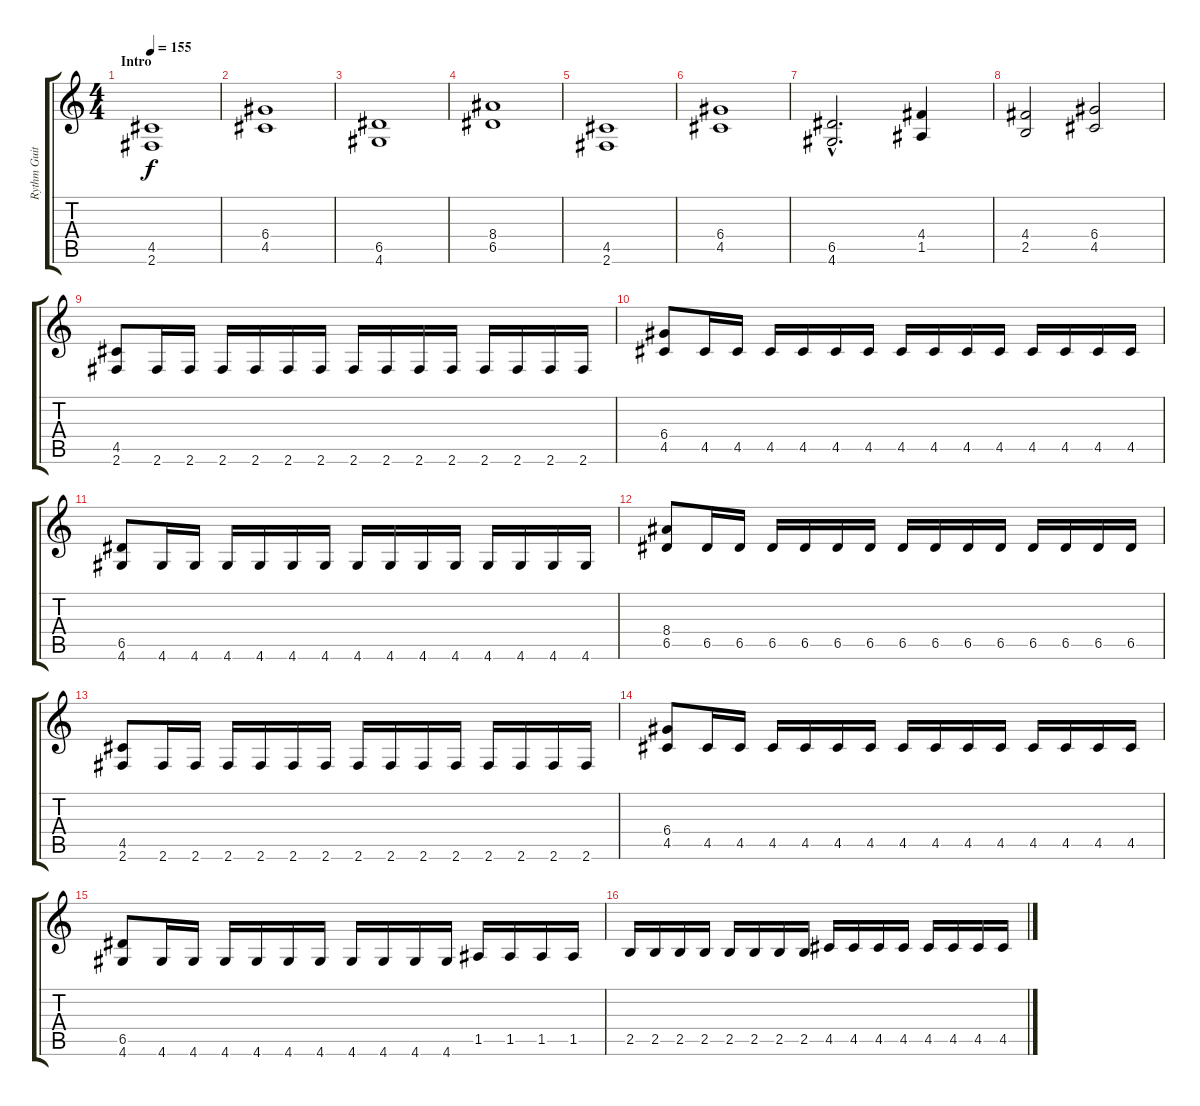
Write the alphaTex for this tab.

\track ("Rythm Guitar" "Rythm Guit") {instrument distortionguitar}
\staff {score tabs}
\tuning (E4 B3 G3 D3 A2 E2) {hide}
\ts (4 4)
\section ("" "Intro")
\tempo 155
\clef g2
\ks c
(4.5 2.6).1{dy f instrument distortionguitar} |
(6.4 4.5).1 |
(6.5 4.6).1 |
(8.4 6.5).1 |
(4.5 2.6).1 |
(6.4 4.5).1 |
(6.5{hac} 4.6{hac}).2{d} (4.4 1.5).4 |
(4.4 2.5).2 (6.4 4.5).2 |
(4.5 2.6).8 2.6.16 2.6.16 2.6.16 2.6.16 2.6.16 2.6.16 2.6.16 2.6.16 2.6.16 2.6.16 2.6.16 2.6.16 2.6.16 2.6.16 |
(6.4 4.5).8 4.5.16 4.5.16 4.5.16 4.5.16 4.5.16 4.5.16 4.5.16 4.5.16 4.5.16 4.5.16 4.5.16 4.5.16 4.5.16 4.5.16 |
(6.5 4.6).8 4.6.16 4.6.16 4.6.16 4.6.16 4.6.16 4.6.16 4.6.16 4.6.16 4.6.16 4.6.16 4.6.16 4.6.16 4.6.16 4.6.16 |
(8.4 6.5).8 6.5.16 6.5.16 6.5.16 6.5.16 6.5.16 6.5.16 6.5.16 6.5.16 6.5.16 6.5.16 6.5.16 6.5.16 6.5.16 6.5.16 |
(4.5 2.6).8 2.6.16 2.6.16 2.6.16 2.6.16 2.6.16 2.6.16 2.6.16 2.6.16 2.6.16 2.6.16 2.6.16 2.6.16 2.6.16 2.6.16 |
(6.4 4.5).8 4.5.16 4.5.16 4.5.16 4.5.16 4.5.16 4.5.16 4.5.16 4.5.16 4.5.16 4.5.16 4.5.16 4.5.16 4.5.16 4.5.16 |
(6.5 4.6).8 4.6.16 4.6.16 4.6.16 4.6.16 4.6.16 4.6.16 4.6.16 4.6.16 4.6.16 4.6.16 1.5.16 1.5.16 1.5.16 1.5.16 |
2.5.16 2.5.16 2.5.16 2.5.16 2.5.16 2.5.16 2.5.16 2.5.16 4.5.16 4.5.16 4.5.16 4.5.16 4.5.16 4.5.16 4.5.16 4.5.16
